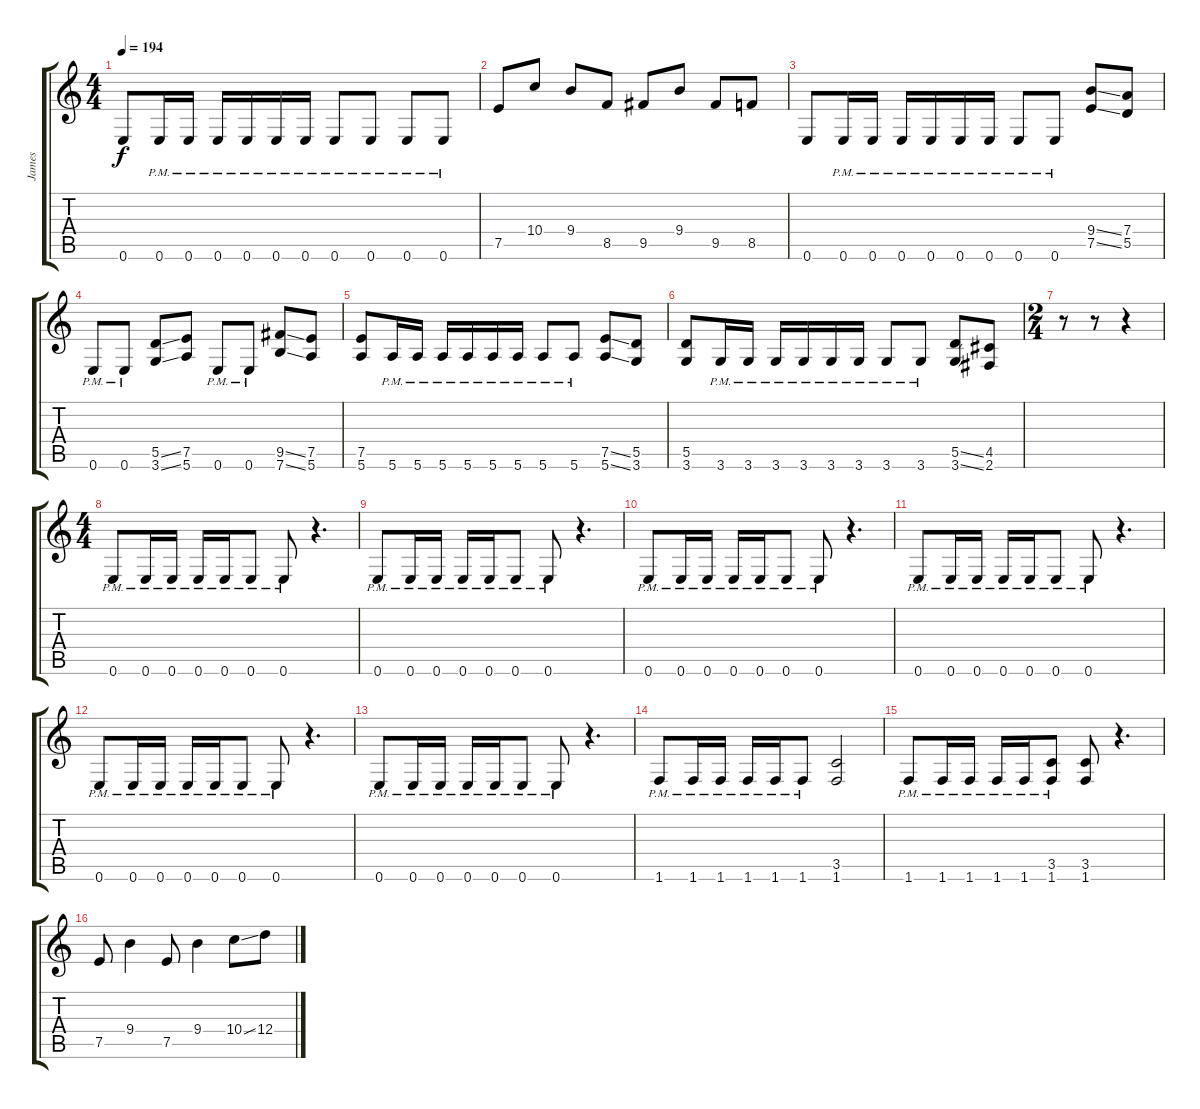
\track ("James" "James") {instrument overdrivenguitar}
\staff {score tabs}
\tuning (E4 B3 G3 D3 A2 E2) {hide}
\ts (4 4)
\tempo 194
\clef g2
\ks c
0.6.8{dy f} 0.6{pm}.16 0.6{pm}.16 0.6{pm}.16 0.6{pm}.16 0.6{pm}.16 0.6{pm}.16 0.6{pm}.8 0.6{pm}.8 0.6{pm}.8 0.6{pm}.8 |
7.5.8 10.4.8 9.4.8 8.5.8 9.5.8 9.4.8 9.5.8 8.5.8 |
0.6.8 0.6{pm}.16 0.6{pm}.16 0.6{pm}.16 0.6{pm}.16 0.6{pm}.16 0.6{pm}.16 0.6{pm}.8 0.6{pm}.8 (9.4{ss} 7.5{ss}).8 (7.4 5.5).8 |
0.6{pm}.8 0.6{pm}.8 (5.5{ss} 3.6{ss}).8 (7.5 5.6).8 0.6{pm}.8 0.6{pm}.8 (9.5{ss} 7.6{ss}).8 (7.5 5.6).8 |
(7.5 5.6).8 5.6{pm}.16 5.6{pm}.16 5.6{pm}.16 5.6{pm}.16 5.6{pm}.16 5.6{pm}.16 5.6{pm}.8 5.6{pm}.8 (7.5{ss} 5.6{ss}).8 (5.5 3.6).8 |
(5.5 3.6).8 3.6{pm}.16 3.6{pm}.16 3.6{pm}.16 3.6{pm}.16 3.6{pm}.16 3.6{pm}.16 3.6{pm}.8 3.6{pm}.8 (5.5{ss} 3.6{ss}).8 (4.5 2.6).8 |
\ts (2 4)
r.8 r.8 r.4 |
\ts (4 4)
0.6{pm}.8 0.6{pm}.16 0.6{pm}.16 0.6{pm}.16 0.6{pm}.16 0.6{pm}.8 0.6{pm}.8 r.4{d} |
0.6{pm}.8 0.6{pm}.16 0.6{pm}.16 0.6{pm}.16 0.6{pm}.16 0.6{pm}.8 0.6{pm}.8 r.4{d} |
0.6{pm}.8 0.6{pm}.16 0.6{pm}.16 0.6{pm}.16 0.6{pm}.16 0.6{pm}.8 0.6{pm}.8 r.4{d} |
0.6{pm}.8 0.6{pm}.16 0.6{pm}.16 0.6{pm}.16 0.6{pm}.16 0.6{pm}.8 0.6{pm}.8 r.4{d} |
0.6{pm}.8 0.6{pm}.16 0.6{pm}.16 0.6{pm}.16 0.6{pm}.16 0.6{pm}.8 0.6{pm}.8 r.4{d} |
0.6{pm}.8 0.6{pm}.16 0.6{pm}.16 0.6{pm}.16 0.6{pm}.16 0.6{pm}.8 0.6{pm}.8 r.4{d} |
1.6{pm}.8 1.6{pm}.16 1.6{pm}.16 1.6{pm}.16 1.6{pm}.16 1.6{pm}.8 (3.5 1.6).2 |
1.6{pm}.8 1.6{pm}.16 1.6{pm}.16 1.6{pm}.16 1.6{pm}.16 (3.5 1.6{pm}).8 (3.5 1.6).8 r.4{d} |
\section ("" "")
7.5.8 9.4.4 7.5.8 9.4.4 10.4{ss}.8 12.4.8
